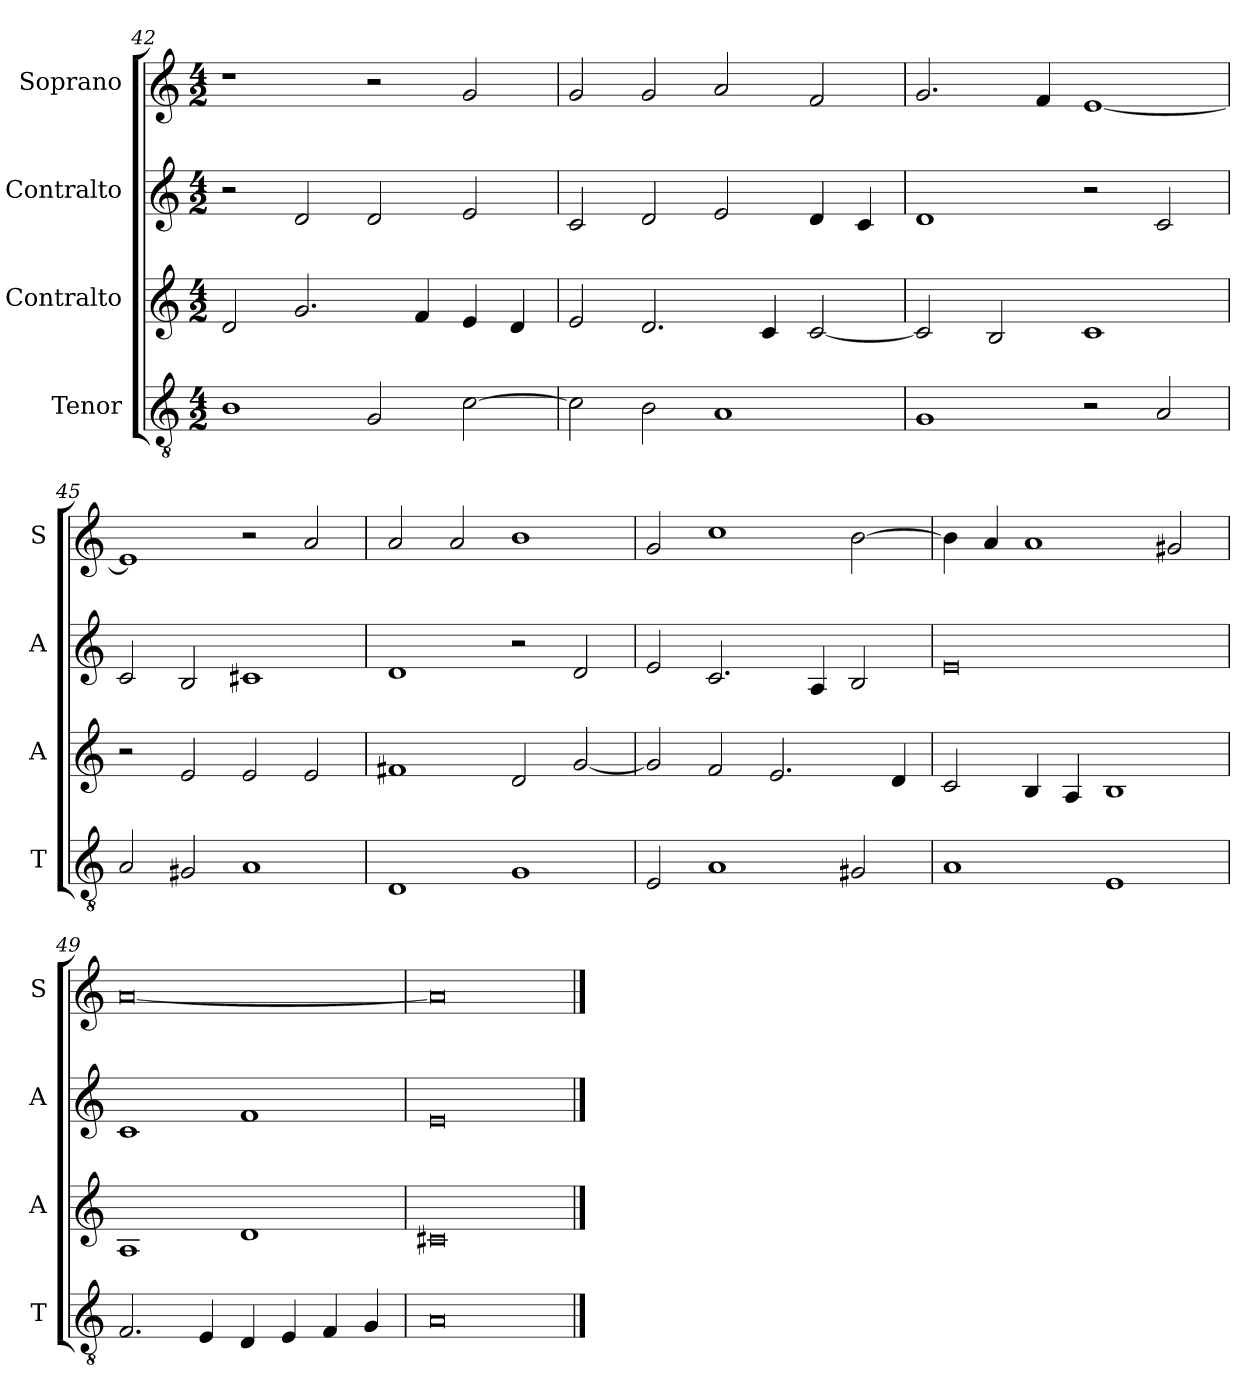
**kern	**kern	**kern	**kern
*part4	*part3	*part2	*part1
*staff4	*staff3	*staff2	*staff1
*I"Tenor	*I"Contralto	*I"Contralto	*I"Soprano
*I'T	*I'A	*I'A	*I'S
*clefGv2	*clefG2	*clefG2	*clefG2
*k[]	*k[]	*k[]	*k[]
*A:aeo	*A:aeo	*A:aeo	*A:aeo
*M4/2	*M4/2	*M4/2	*M4/2
=42	=42	=42	=42
1B	2d	2r	1r
.	2.g	2d	.
2G	.	2d	2r
.	4f	.	.
[2c	4e	2e	2g
.	4d	.	.
=43	=43	=43	=43
2c]	2e	2c	2g
2B	2.d	2d	2g
1A	.	2e	2a
.	4c	.	.
.	[2c	4d	2f
.	.	4c	.
=44	=44	=44	=44
1G	2c]	1d	2.g
.	2B	.	.
.	.	.	4f
2r	1c	2r	[1e
2A	.	2c	.
=45	=45	=45	=45
2A	2r	2c	1e]
2G#X	2e	2B	.
1A	2e	1c#X	2r
.	2e	.	2a
=46	=46	=46	=46
1D	1f#X	1d	2a
.	.	.	2a
1G	2d	2r	1b
.	[2g	2d	.
=47	=47	=47	=47
2E	2g]	2e	2g
1A	2f	2.c	1cc
.	2.e	.	.
.	.	4A	.
2G#X	.	2B	[2b
.	4d	.	.
=48	=48	=48	=48
1A	2c	0e	4b]
.	.	.	4a
.	4B	.	1a
.	4A	.	.
1E	1B	.	.
.	.	.	2g#X
=49	=49	=49	=49
2.F	1A	1c	[0a
4E	.	.	.
4D	1d	1f	.
4E	.	.	.
4F	.	.	.
4G	.	.	.
=50	=50	=50	=50
0A	0c#X	0e	0a]
==	==	==	==
*-	*-	*-	*-
